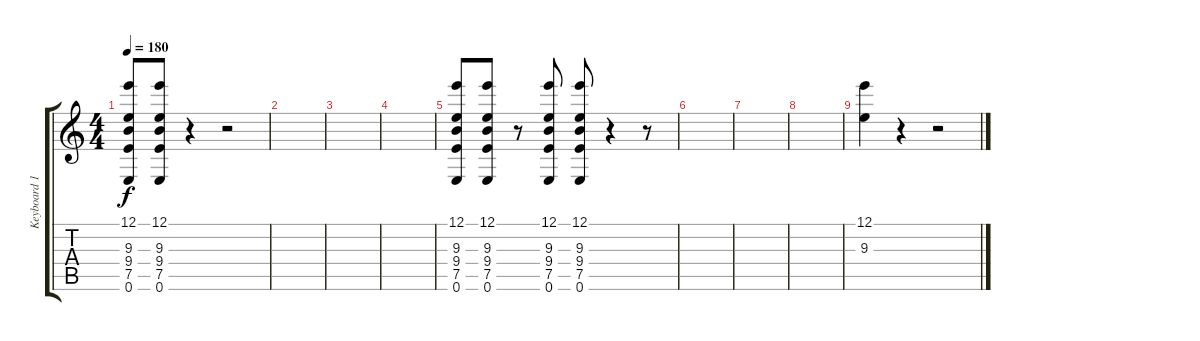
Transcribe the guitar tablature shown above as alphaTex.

\track ("Keyboard 1" "Keyboard 1") {instrument harpsichord}
\staff {score tabs}
\tuning (E5 B4 G4 D4 A3 E3) {hide}
\ts (4 4)
\tempo 180
\clef g2
\ks c
(12.1 9.3 9.4 7.5 0.6).8{dy f instrument orchestrahit} (12.1 9.3 9.4 7.5 0.6).8 r.4 r.2 |
|
|
|
(12.1 9.3 9.4 7.5 0.6).8 (12.1 9.3 9.4 7.5 0.6).8 r.8 (12.1 9.3 9.4 7.5 0.6).8 (12.1 9.3 9.4 7.5 0.6).8 r.4 r.8 |
|
|
|
(12.1 9.3).4 r.4 r.2
